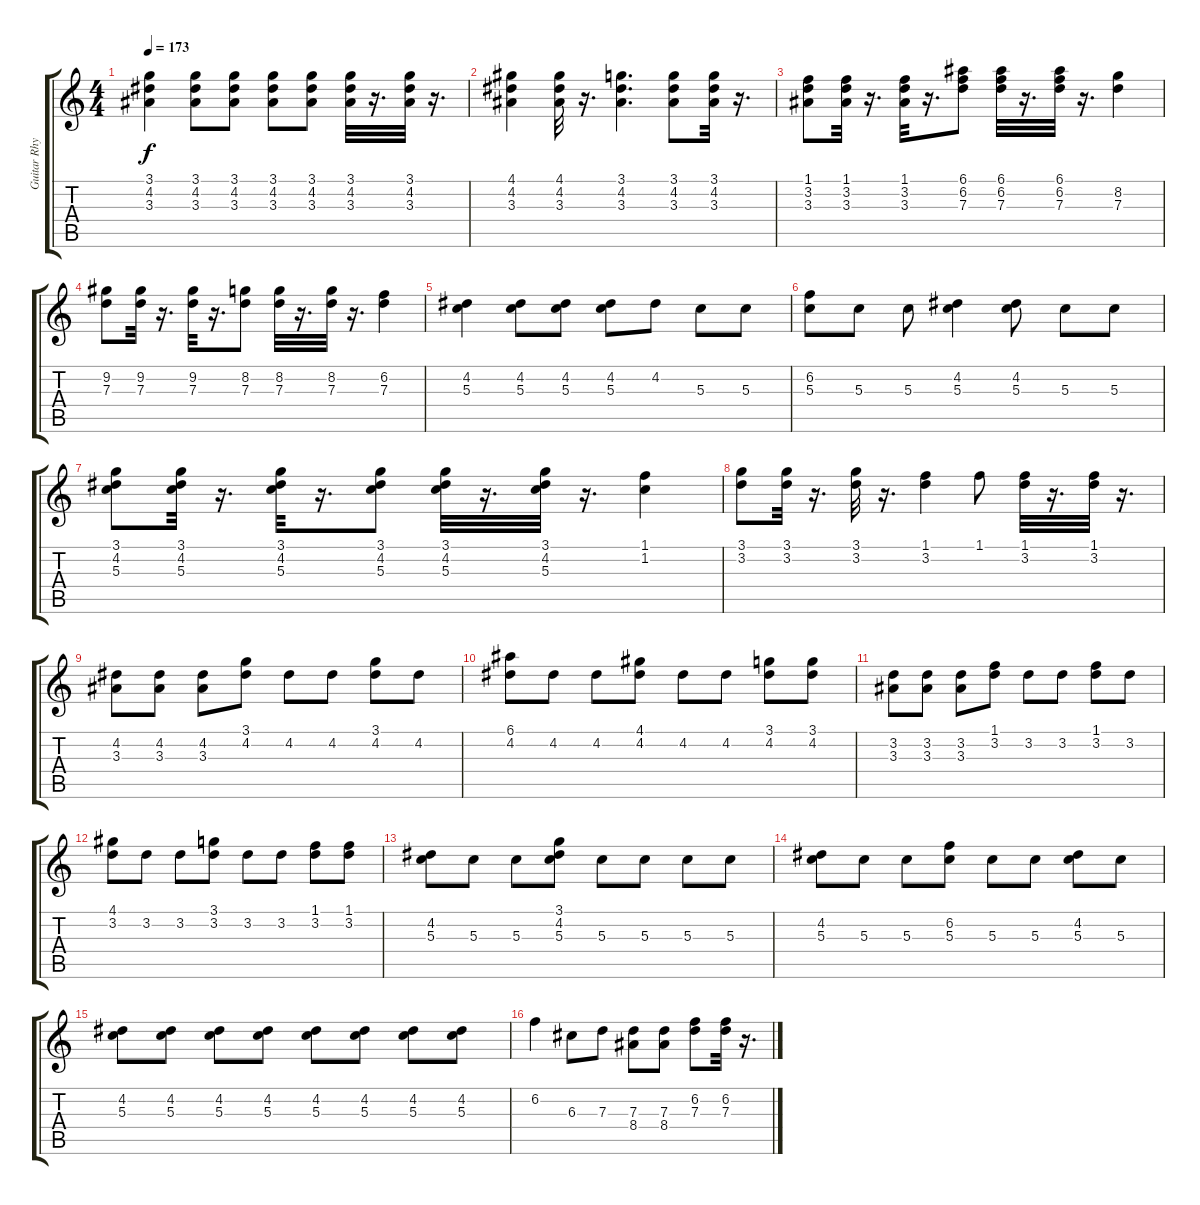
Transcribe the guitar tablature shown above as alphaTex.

\track ("Guitar Rhythem Die" "Guitar Rhy") {instrument distortionguitar}
\staff {score tabs}
\tuning (E4 B3 G3 D3 A2 E2) {hide}
\ts (4 4)
\tempo 173
\clef g2
\ks c
(3.1 4.2 3.3).4{dy f} (3.1 4.2 3.3).8 (3.1 4.2 3.3).8 (3.1 4.2 3.3).8 (3.1 4.2 3.3).8 (3.1 4.2 3.3).32 r.16{d} (3.1 4.2 3.3).32 r.16{d} |
(4.1 4.2 3.3).4 (4.1 4.2 3.3).32 r.16{d} (3.1 4.2 3.3).4{d} (3.1 4.2 3.3).8 (3.1 4.2 3.3).32 r.16{d} |
(1.1 3.2 3.3).8 (1.1 3.2 3.3).32 r.16{d} (1.1 3.2 3.3).32 r.16{d} (6.1 6.2 7.3).8 (6.1 6.2 7.3).32 r.16{d} (6.1 6.2 7.3).32 r.16{d} (8.2 7.3).4 |
(9.2 7.3).8 (9.2 7.3).32 r.16{d} (9.2 7.3).32 r.16{d} (8.2 7.3).8 (8.2 7.3).32 r.16{d} (8.2 7.3).32 r.16{d} (6.2 7.3).4 |
(4.2 5.3).4 (4.2 5.3).8 (4.2 5.3).8 (4.2 5.3).8 4.2.8 5.3.8 5.3.8 |
(6.2 5.3).8 5.3.8 5.3.8 (4.2 5.3).4 (4.2 5.3).8 5.3.8 5.3.8 |
(3.1 4.2 5.3).8 (3.1 4.2 5.3).32 r.16{d} (3.1 4.2 5.3).32 r.16{d} (3.1 4.2 5.3).8 (3.1 4.2 5.3).32 r.16{d} (3.1 4.2 5.3).32 r.16{d} (1.1 1.2).4 |
(3.1 3.2).8 (3.1 3.2).32 r.16{d} (3.1 3.2).32 r.16{d} (1.1 3.2).4 1.1.8 (1.1 3.2).32 r.16{d} (1.1 3.2).32 r.16{d} |
(4.2 3.3).8 (4.2 3.3).8 (4.2 3.3).8 (3.1 4.2).8 4.2.8 4.2.8 (3.1 4.2).8 4.2.8 |
(6.1 4.2).8 4.2.8 4.2.8 (4.1 4.2).8 4.2.8 4.2.8 (3.1 4.2).8 (3.1 4.2).8 |
(3.2 3.3).8 (3.2 3.3).8 (3.2 3.3).8 (1.1 3.2).8 3.2.8 3.2.8 (1.1 3.2).8 3.2.8 |
(4.1 3.2).8 3.2.8 3.2.8 (3.1 3.2).8 3.2.8 3.2.8 (1.1 3.2).8 (1.1 3.2).8 |
(4.2 5.3).8 5.3.8 5.3.8 (3.1 4.2 5.3).8 5.3.8 5.3.8 5.3.8 5.3.8 |
(4.2 5.3).8 5.3.8 5.3.8 (6.2 5.3).8 5.3.8 5.3.8 (4.2 5.3).8 5.3.8 |
(4.2 5.3).8 (4.2 5.3).8 (4.2 5.3).8 (4.2 5.3).8 (4.2 5.3).8 (4.2 5.3).8 (4.2 5.3).8 (4.2 5.3).8 |
6.2.4 6.3.8 7.3.8 (7.3 8.4).8 (7.3 8.4).8 (6.2 7.3).8 (6.2 7.3).32 r.16{d}
